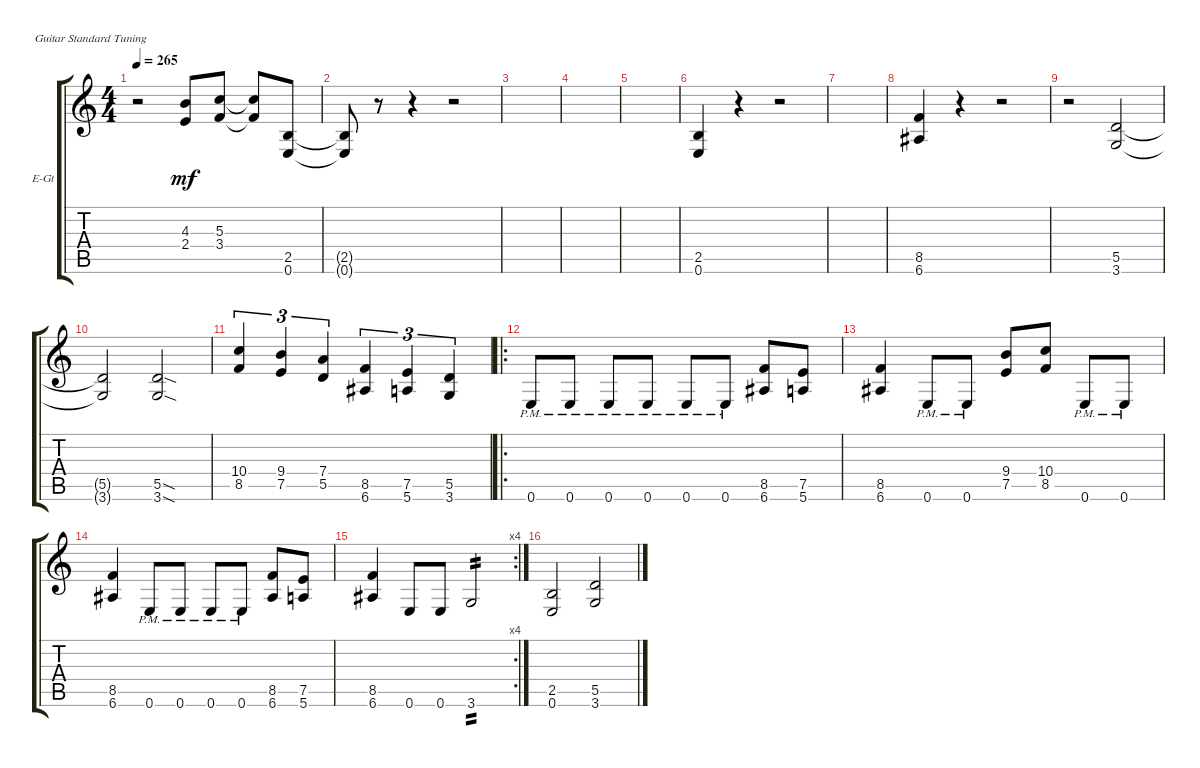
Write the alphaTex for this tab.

\defaultSystemsLayout 4
\bracketExtendMode groupsimilarinstruments
\firstSystemTrackNameOrientation horizontal
\otherSystemsTrackNameOrientation horizontal
\track ("Electric Guitar" "E-Gt") {instrument electricguitarclean}
\staff {score tabs}
\tuning (E4 B3 G3 D3 A2 E2)
\ts (4 4)
\tempo 265
\clef g2
\ks c
r.2{dy mf instrument electricguitarclean} (2.4 4.3).8 (3.4 5.3).8 (3.4{t} 5.3{t}).8 (0.6 2.5).8 |
(0.6{t} 2.5{t}).8 r.8 r.4 r.2 |
|
|
|
(0.6 2.5).4 r.4 r.2 |
|
(6.6 8.5).4 r.4 r.2 |
r.2 (3.6 5.5).2 |
(3.6{t} 5.5{t}).2 (3.6{sod} 5.5{sod}).2 |
(8.5 10.4).4{tu (3 2)} (7.5 9.4).4{tu (3 2)} (5.5 7.4).4{tu (3 2)} (6.6 8.5).4{tu (3 2)} (5.6 7.5).4{tu (3 2)} (3.6 5.5).4{tu (3 2)} |
\ro
0.6{pm}.8 0.6{pm}.8 0.6{pm}.8 0.6{pm}.8 0.6{pm}.8 0.6{pm}.8 (6.6 8.5).8 (5.6 7.5).8 |
(6.6 8.5).4 0.6{pm}.8 0.6{pm}.8 (7.5 9.4).8 (8.5 10.4).8 0.6{pm}.8 0.6{pm}.8 |
(6.6 8.5).4 0.6{pm}.8 0.6{pm}.8 0.6{pm}.8 0.6{pm}.8 (6.6 8.5).8 (5.6 7.5).8 |
\rc 4
(6.6 8.5).4 0.6.8 0.6.8 3.6.2{tp 2} |
(0.6 2.5).2 (3.6 5.5).2
